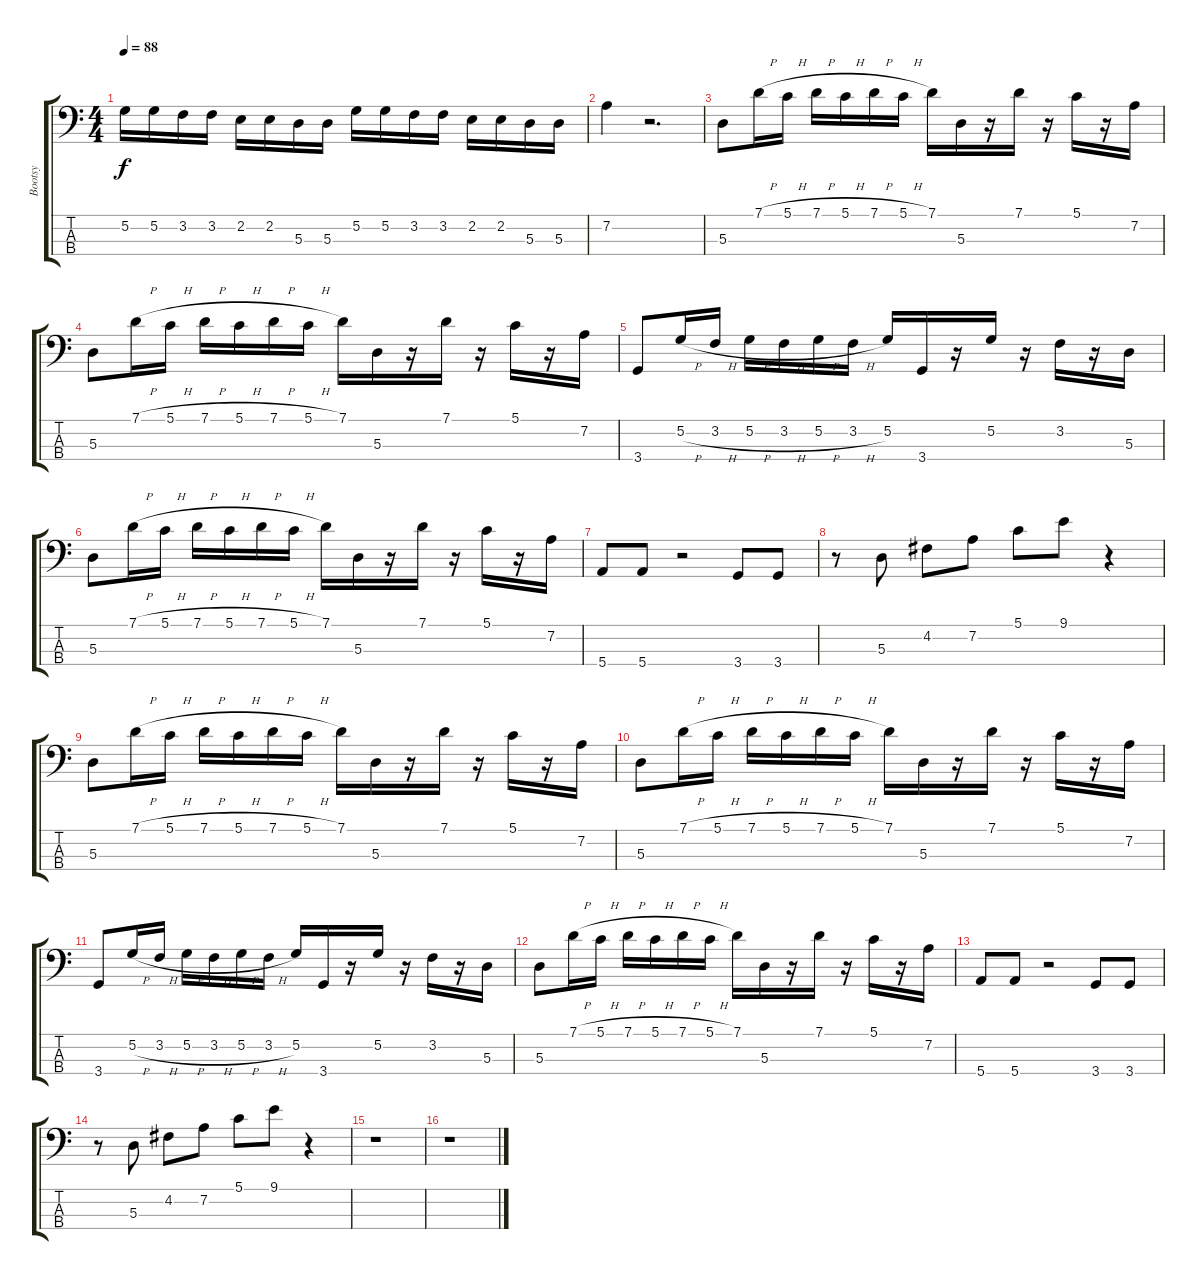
\track ("Bootsy" "Bootsy") {instrument electricbassfinger}
\staff {score tabs}
\tuning (G2 D2 A1 E1) {hide}
\ts (4 4)
\tempo 88
\clef f4
\ks c
5.2.16{dy f} 5.2.16 3.2.16 3.2.16 2.2.16 2.2.16 5.3.16 5.3.16 5.2.16 5.2.16 3.2.16 3.2.16 2.2.16 2.2.16 5.3.16 5.3.16 |
7.2.4 r.2{d} |
5.3.8 7.1{h}.16 5.1{h}.16 7.1{h}.16 5.1{h}.16 7.1{h}.16 5.1{h}.16 7.1.16 5.3.16 r.16 7.1.16 r.16 5.1.16 r.16 7.2.16 |
5.3.8 7.1{h}.16 5.1{h}.16 7.1{h}.16 5.1{h}.16 7.1{h}.16 5.1{h}.16 7.1.16 5.3.16 r.16 7.1.16 r.16 5.1.16 r.16 7.2.16 |
3.4.8 5.2{h}.16 3.2{h}.16 5.2{h}.16 3.2{h}.16 5.2{h}.16 3.2{h}.16 5.2.16 3.4.16 r.16 5.2.16 r.16 3.2.16 r.16 5.3.16 |
5.3.8 7.1{h}.16 5.1{h}.16 7.1{h}.16 5.1{h}.16 7.1{h}.16 5.1{h}.16 7.1.16 5.3.16 r.16 7.1.16 r.16 5.1.16 r.16 7.2.16 |
5.4.8 5.4.8 r.2 3.4.8 3.4.8 |
r.8 5.3.8 4.2.8 7.2.8 5.1.8 9.1.8 r.4 |
5.3.8 7.1{h}.16 5.1{h}.16 7.1{h}.16 5.1{h}.16 7.1{h}.16 5.1{h}.16 7.1.16 5.3.16 r.16 7.1.16 r.16 5.1.16 r.16 7.2.16 |
5.3.8 7.1{h}.16 5.1{h}.16 7.1{h}.16 5.1{h}.16 7.1{h}.16 5.1{h}.16 7.1.16 5.3.16 r.16 7.1.16 r.16 5.1.16 r.16 7.2.16 |
3.4.8 5.2{h}.16 3.2{h}.16 5.2{h}.16 3.2{h}.16 5.2{h}.16 3.2{h}.16 5.2.16 3.4.16 r.16 5.2.16 r.16 3.2.16 r.16 5.3.16 |
5.3.8 7.1{h}.16 5.1{h}.16 7.1{h}.16 5.1{h}.16 7.1{h}.16 5.1{h}.16 7.1.16 5.3.16 r.16 7.1.16 r.16 5.1.16 r.16 7.2.16 |
5.4.8 5.4.8 r.2 3.4.8 3.4.8 |
r.8 5.3.8 4.2.8 7.2.8 5.1.8 9.1.8 r.4 |
r.1 |
r.1
